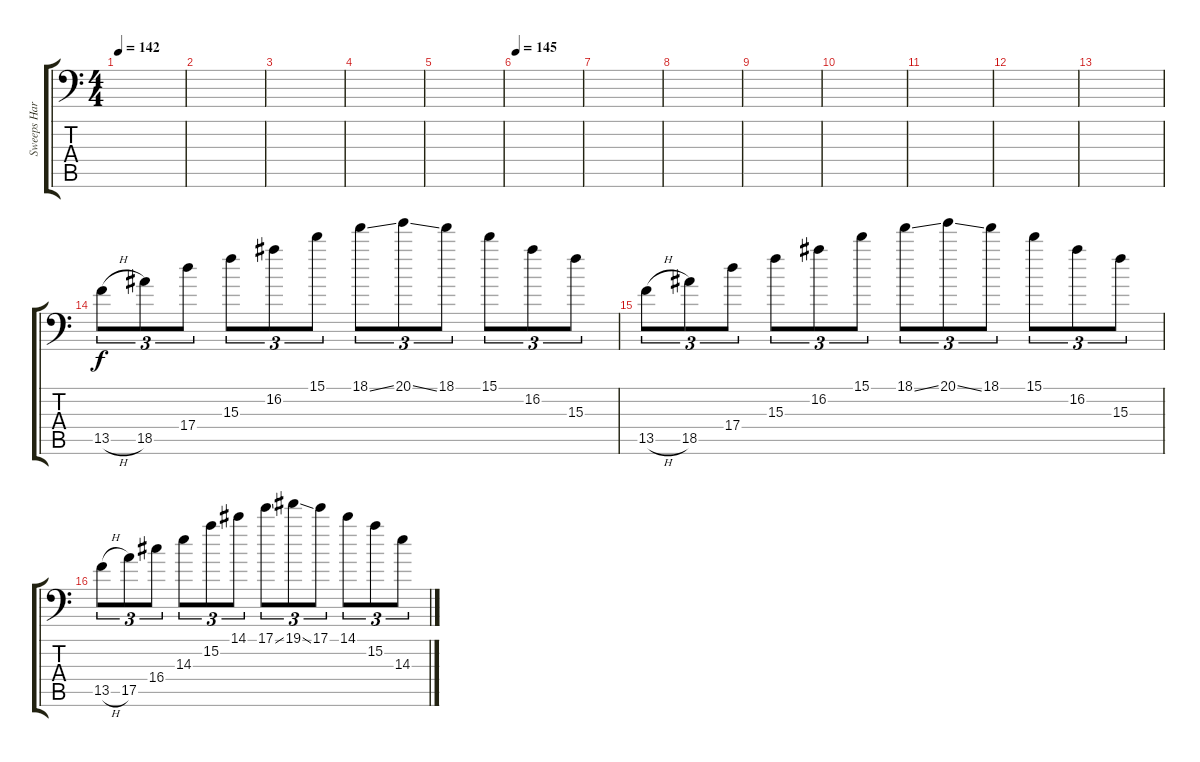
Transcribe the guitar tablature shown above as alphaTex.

\track ("Sweeps Harmony" "Sweeps Har") {instrument distortionguitar}
\staff {score tabs}
\tuning (B3 Gb3 D3 A2 E2 A1) {hide}
\ts (4 4)
\tempo 142
\clef f4
\ks c
|
|
|
|
|
\tempo 145
|
|
|
|
|
|
|
|
13.5{h}.8{tu (3 2)} 18.5.8{tu (3 2)} 17.4.8{tu (3 2)} 15.3.8{tu (3 2)} 16.2.8{tu (3 2)} 15.1.8{tu (3 2)} 18.1{ss}.8{tu (3 2)} 20.1{ss}.8{tu (3 2)} 18.1.8{tu (3 2)} 15.1.8{tu (3 2)} 16.2.8{tu (3 2)} 15.3.8{tu (3 2)} |
13.5{h}.8{tu (3 2)} 18.5.8{tu (3 2)} 17.4.8{tu (3 2)} 15.3.8{tu (3 2)} 16.2.8{tu (3 2)} 15.1.8{tu (3 2)} 18.1{ss}.8{tu (3 2)} 20.1{ss}.8{tu (3 2)} 18.1.8{tu (3 2)} 15.1.8{tu (3 2)} 16.2.8{tu (3 2)} 15.3.8{tu (3 2)} |
13.5{h}.8{tu (3 2)} 17.5.8{tu (3 2)} 16.4.8{tu (3 2)} 14.3.8{tu (3 2)} 15.2.8{tu (3 2)} 14.1.8{tu (3 2)} 17.1{ss}.8{tu (3 2)} 19.1{ss}.8{tu (3 2)} 17.1.8{tu (3 2)} 14.1.8{tu (3 2)} 15.2.8{tu (3 2)} 14.3.8{tu (3 2)}
